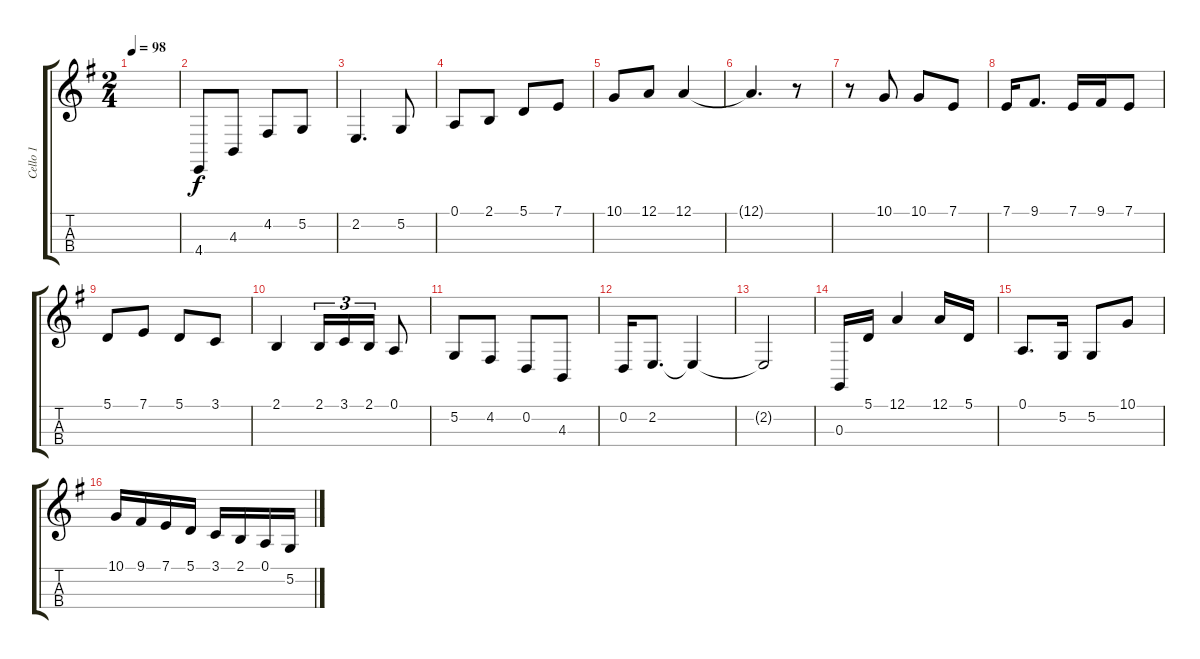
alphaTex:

\track ("Cello 1" "Cello 1") {instrument cello}
\staff {score tabs}
\tuning (A3 D3 G2 C2) {hide}
\ts (2 4)
\tempo 98
\clef g2
\ks g
|
4.4.8 4.3.8 4.2.8 5.2.8 |
2.2.4{d} 5.2.8 |
0.1.8 2.1.8 5.1.8 7.1.8 |
10.1.8 12.1.8 12.1.4 |
12.1{t}.4{d} r.8 |
r.8 10.1.8 10.1.8 7.1.8 |
7.1.16 9.1.8{d} 7.1.16 9.1.16 7.1.8 |
5.1.8 7.1.8 5.1.8 3.1.8 |
2.1.4 2.1.16{tu (3 2)} 3.1.16{tu (3 2)} 2.1.16{tu (3 2)} 0.1.8 |
5.2.8 4.2.8 0.2.8 4.3.8 |
0.2.16 2.2.8{d} 2.2{t}.4 |
2.2{t}.2 |
0.3.16 5.1.16 12.1.4 12.1.16 5.1.16 |
0.1.8{d} 5.2.16 5.2.8 10.1.8 |
10.1.16 9.1.16 7.1.16 5.1.16 3.1.16 2.1.16 0.1.16 5.2.16
